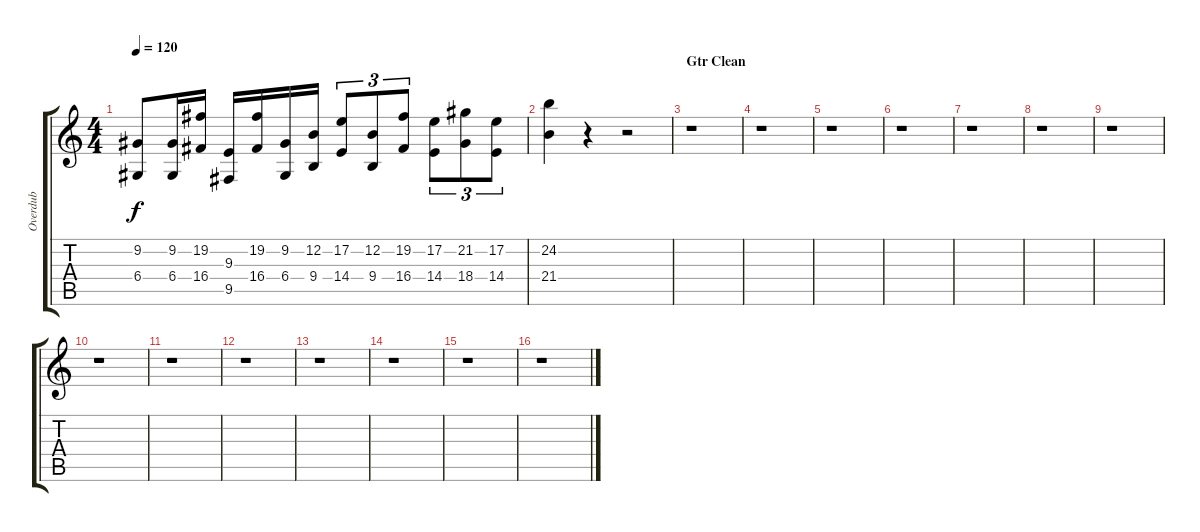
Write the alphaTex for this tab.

\track ("Overdub" "Overdub") {instrument synthstrings2}
\staff {score tabs}
\tuning (E4 B3 G3 D3 A2 E2) {hide}
\ts (4 4)
\tempo 120
\clef g2
\ks c
(9.2 6.4).8{dy f} (9.2 6.4).16 (19.2 16.4).16 (9.3 9.5).16 (19.2 16.4).16 (9.2 6.4).16 (12.2 9.4).16 (17.2 14.4).8{tu (3 2)} (12.2 9.4).8{tu (3 2)} (19.2 16.4).8{tu (3 2)} (17.2 14.4).8{tu (3 2)} (21.2 18.4).8{tu (3 2)} (17.2 14.4).8{tu (3 2)} |
(24.2 21.4).4 r.4 r.2 |
\section ("" "Gtr Clean")
r.1 |
r.1 |
r.1 |
r.1 |
r.1 |
r.1 |
r.1 |
r.1 |
r.1 |
r.1 |
r.1 |
r.1 |
r.1 |
r.1
